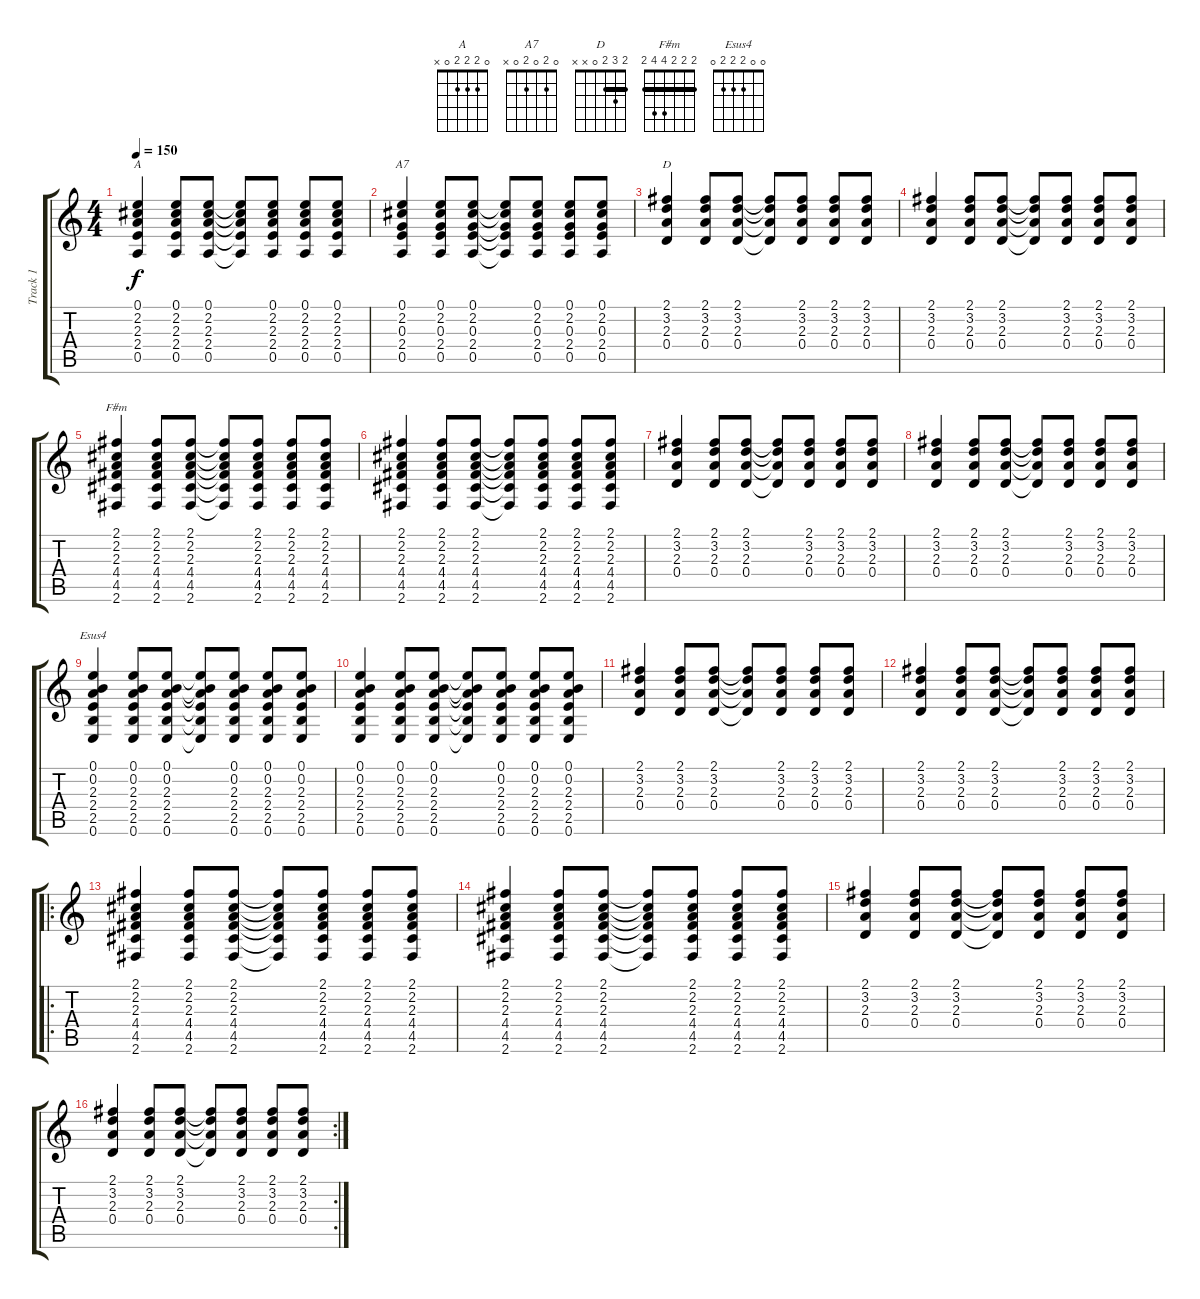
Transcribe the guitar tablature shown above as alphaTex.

\track ("Track 1" "Track 1") {instrument acousticguitarnylon}
\staff {score tabs}
\tuning (E4 B3 G3 D3 A2 E2) {hide}
\chord ("A" 0 2 2 2 0 x)
\chord ("A7" 0 2 0 2 0 x)
\chord ("D" 2 3 2 0 x x) {barre 2}
\chord ("F#m" 2 2 2 4 4 2) {barre 2}
\chord ("Esus4" 0 0 2 2 2 0)
\ts (4 4)
\tempo 150
\clef g2
\ks c
(0.1 2.2 2.3 2.4 0.5).4{ch "A" dy f} (0.1 2.2 2.3 2.4 0.5).8 (0.1 2.2 2.3 2.4 0.5).8 (0.1{t} 2.2{t} 2.3{t} 2.4{t} 0.5{t}).8 (0.1 2.2 2.3 2.4 0.5).8 (0.1 2.2 2.3 2.4 0.5).8 (0.1 2.2 2.3 2.4 0.5).8 |
(0.1 2.2 0.3 2.4 0.5).4{ch "A7"} (0.1 2.2 0.3 2.4 0.5).8 (0.1 2.2 0.3 2.4 0.5).8 (0.1{t} 2.2{t} 0.3{t} 2.4{t} 0.5{t}).8 (0.1 2.2 0.3 2.4 0.5).8 (0.1 2.2 0.3 2.4 0.5).8 (0.1 2.2 0.3 2.4 0.5).8 |
(2.1 3.2 2.3 0.4).4{ch "D"} (2.1 3.2 2.3 0.4).8 (2.1 3.2 2.3 0.4).8 (2.1{t} 3.2{t} 2.3{t} 0.4{t}).8 (2.1 3.2 2.3 0.4).8 (2.1 3.2 2.3 0.4).8 (2.1 3.2 2.3 0.4).8 |
(2.1 3.2 2.3 0.4).4 (2.1 3.2 2.3 0.4).8 (2.1 3.2 2.3 0.4).8 (2.1{t} 3.2{t} 2.3{t} 0.4{t}).8 (2.1 3.2 2.3 0.4).8 (2.1 3.2 2.3 0.4).8 (2.1 3.2 2.3 0.4).8 |
(2.1 2.2 2.3 4.4 4.5 2.6).4{ch "F#m"} (2.1 2.2 2.3 4.4 4.5 2.6).8 (2.1 2.2 2.3 4.4 4.5 2.6).8 (2.1{t} 2.2{t} 2.3{t} 4.4{t} 4.5{t} 2.6{t}).8 (2.1 2.2 2.3 4.4 4.5 2.6).8 (2.1 2.2 2.3 4.4 4.5 2.6).8 (2.1 2.2 2.3 4.4 4.5 2.6).8 |
(2.1 2.2 2.3 4.4 4.5 2.6).4 (2.1 2.2 2.3 4.4 4.5 2.6).8 (2.1 2.2 2.3 4.4 4.5 2.6).8 (2.1{t} 2.2{t} 2.3{t} 4.4{t} 4.5{t} 2.6{t}).8 (2.1 2.2 2.3 4.4 4.5 2.6).8 (2.1 2.2 2.3 4.4 4.5 2.6).8 (2.1 2.2 2.3 4.4 4.5 2.6).8 |
(2.1 3.2 2.3 0.4).4 (2.1 3.2 2.3 0.4).8 (2.1 3.2 2.3 0.4).8 (2.1{t} 3.2{t} 2.3{t} 0.4{t}).8 (2.1 3.2 2.3 0.4).8 (2.1 3.2 2.3 0.4).8 (2.1 3.2 2.3 0.4).8 |
(2.1 3.2 2.3 0.4).4 (2.1 3.2 2.3 0.4).8 (2.1 3.2 2.3 0.4).8 (2.1{t} 3.2{t} 2.3{t} 0.4{t}).8 (2.1 3.2 2.3 0.4).8 (2.1 3.2 2.3 0.4).8 (2.1 3.2 2.3 0.4).8 |
(0.1 0.2 2.3 2.4 2.5 0.6).4{ch "Esus4"} (0.1 0.2 2.3 2.4 2.5 0.6).8 (0.1 0.2 2.3 2.4 2.5 0.6).8 (0.1{t} 0.2{t} 2.3{t} 2.4{t} 2.5{t} 0.6{t}).8 (0.1 0.2 2.3 2.4 2.5 0.6).8 (0.1 0.2 2.3 2.4 2.5 0.6).8 (0.1 0.2 2.3 2.4 2.5 0.6).8 |
(0.1 0.2 2.3 2.4 2.5 0.6).4 (0.1 0.2 2.3 2.4 2.5 0.6).8 (0.1 0.2 2.3 2.4 2.5 0.6).8 (0.1{t} 0.2{t} 2.3{t} 2.4{t} 2.5{t} 0.6{t}).8 (0.1 0.2 2.3 2.4 2.5 0.6).8 (0.1 0.2 2.3 2.4 2.5 0.6).8 (0.1 0.2 2.3 2.4 2.5 0.6).8 |
(2.1 3.2 2.3 0.4).4 (2.1 3.2 2.3 0.4).8 (2.1 3.2 2.3 0.4).8 (2.1{t} 3.2{t} 2.3{t} 0.4{t}).8 (2.1 3.2 2.3 0.4).8 (2.1 3.2 2.3 0.4).8 (2.1 3.2 2.3 0.4).8 |
(2.1 3.2 2.3 0.4).4 (2.1 3.2 2.3 0.4).8 (2.1 3.2 2.3 0.4).8 (2.1{t} 3.2{t} 2.3{t} 0.4{t}).8 (2.1 3.2 2.3 0.4).8 (2.1 3.2 2.3 0.4).8 (2.1 3.2 2.3 0.4).8 |
\ro
(2.1 2.2 2.3 4.4 4.5 2.6).4 (2.1 2.2 2.3 4.4 4.5 2.6).8 (2.1 2.2 2.3 4.4 4.5 2.6).8 (2.1{t} 2.2{t} 2.3{t} 4.4{t} 4.5{t} 2.6{t}).8 (2.1 2.2 2.3 4.4 4.5 2.6).8 (2.1 2.2 2.3 4.4 4.5 2.6).8 (2.1 2.2 2.3 4.4 4.5 2.6).8 |
(2.1 2.2 2.3 4.4 4.5 2.6).4 (2.1 2.2 2.3 4.4 4.5 2.6).8 (2.1 2.2 2.3 4.4 4.5 2.6).8 (2.1{t} 2.2{t} 2.3{t} 4.4{t} 4.5{t} 2.6{t}).8 (2.1 2.2 2.3 4.4 4.5 2.6).8 (2.1 2.2 2.3 4.4 4.5 2.6).8 (2.1 2.2 2.3 4.4 4.5 2.6).8 |
(2.1 3.2 2.3 0.4).4 (2.1 3.2 2.3 0.4).8 (2.1 3.2 2.3 0.4).8 (2.1{t} 3.2{t} 2.3{t} 0.4{t}).8 (2.1 3.2 2.3 0.4).8 (2.1 3.2 2.3 0.4).8 (2.1 3.2 2.3 0.4).8 |
\rc 2
(2.1 3.2 2.3 0.4).4 (2.1 3.2 2.3 0.4).8 (2.1 3.2 2.3 0.4).8 (2.1{t} 3.2{t} 2.3{t} 0.4{t}).8 (2.1 3.2 2.3 0.4).8 (2.1 3.2 2.3 0.4).8 (2.1 3.2 2.3 0.4).8
